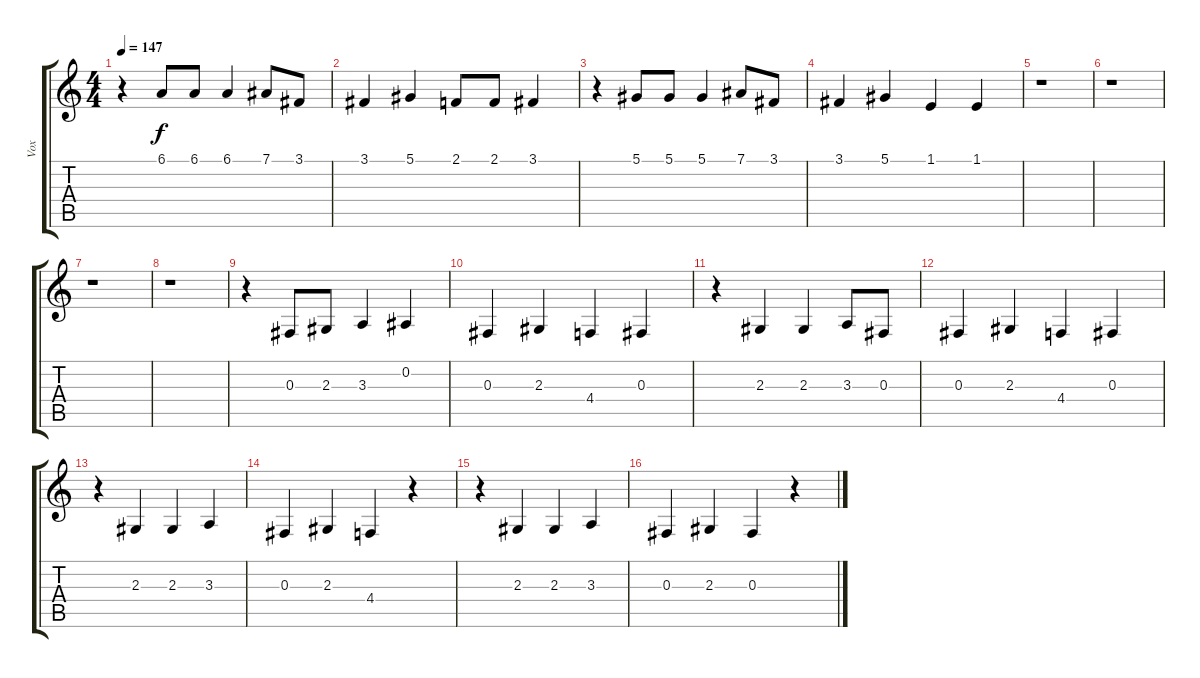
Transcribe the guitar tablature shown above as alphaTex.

\track ("Vox" "Vox") {instrument synthvoice}
\staff {score tabs}
\tuning (Eb4 Bb3 Gb3 Db3 Ab2 Eb2) {hide}
\ts (4 4)
\tempo 147
\clef g2
\ks c
r.4{dy f} 6.1.8 6.1.8 6.1.4 7.1.8 3.1.8 |
3.1.4 5.1.4 2.1.8 2.1.8 3.1.4 |
r.4 5.1.8 5.1.8 5.1.4 7.1.8 3.1.8 |
3.1.4 5.1.4 1.1.4 1.1.4 |
r.1 |
r.1 |
r.1 |
r.1 |
r.4 0.3.8 2.3.8 3.3.4 0.2.4 |
0.3.4 2.3.4 4.4.4 0.3.4 |
r.4 2.3.4 2.3.4 3.3.8 0.3.8 |
0.3.4 2.3.4 4.4.4 0.3.4 |
r.4 2.3.4 2.3.4 3.3.4 |
0.3.4 2.3.4 4.4.4 r.4 |
r.4 2.3.4 2.3.4 3.3.4 |
0.3.4 2.3.4 0.3.4 r.4
